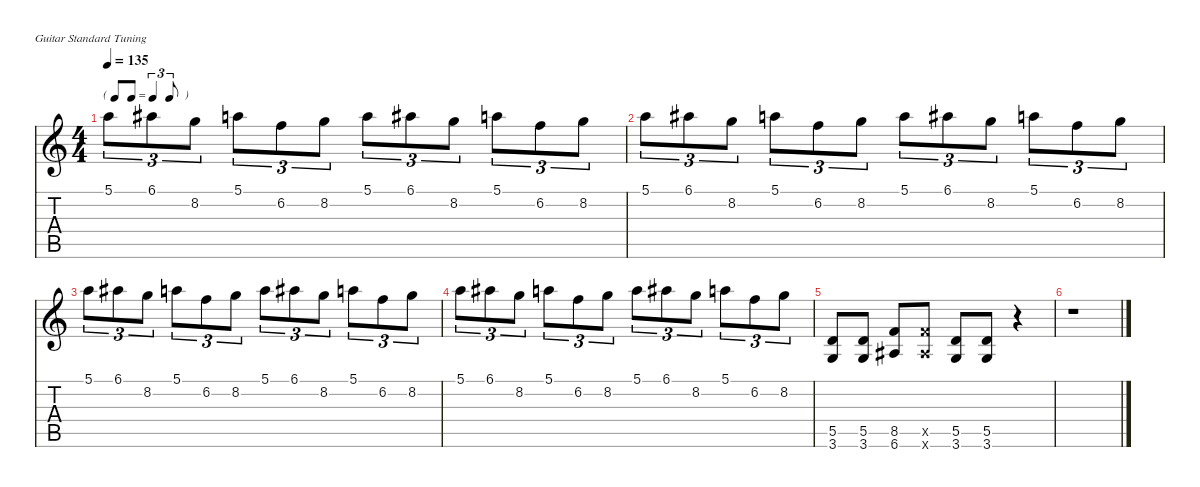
\defaultSystemsLayout 4
\hideDynamics
\bracketExtendMode nobrackets
\singleTrackTrackNamePolicy hidden
\multiTrackTrackNamePolicy hidden
\firstSystemTrackNameMode fullname
\firstSystemTrackNameOrientation horizontal
\otherSystemsTrackNameOrientation horizontal
\track ("Guitar" "E-Gt") {instrument distortionguitar}
\staff {score tabs}
\tuning (E4 B3 G3 D3 A2 E2)
\ts (4 4)
\tf triplet8th
\scale
0.25
\tempo 135
\accidentals auto
\clef g2
\ottava regular
\simile none
\ks c
5.1.8{tu (3 2) dy f beam Down} 6.1{acc #}.8{tu (3 2) beam Down} 8.2.8{tu (3 2) beam Down} 5.1.8{tu (3 2) beam Down} 6.2.8{tu (3 2) beam Down} 8.2.8{tu (3 2) beam Down} 5.1.8{tu (3 2) beam Down} 6.1{acc #}.8{tu (3 2) beam Down} 8.2.8{tu (3 2) beam Down} 5.1.8{tu (3 2) beam Down} 6.2.8{tu (3 2) beam Down} 8.2.8{tu (3 2) beam Down} |
\scale
0.25 5.1.8{tu (3 2) beam Down} 6.1{acc #}.8{tu (3 2) beam Down} 8.2.8{tu (3 2) beam Down} 5.1.8{tu (3 2) beam Down} 6.2.8{tu (3 2) beam Down} 8.2.8{tu (3 2) beam Down} 5.1.8{tu (3 2) beam Down} 6.1{acc #}.8{tu (3 2) beam Down} 8.2.8{tu (3 2) beam Down} 5.1.8{tu (3 2) beam Down} 6.2.8{tu (3 2) beam Down} 8.2.8{tu (3 2) beam Down} |
\scale
0.25 5.1.8{tu (3 2) beam Down} 6.1{acc #}.8{tu (3 2) beam Down} 8.2.8{tu (3 2) beam Down} 5.1.8{tu (3 2) beam Down} 6.2.8{tu (3 2) beam Down} 8.2.8{tu (3 2) beam Down} 5.1.8{tu (3 2) beam Down} 6.1{acc #}.8{tu (3 2) beam Down} 8.2.8{tu (3 2) beam Down} 5.1.8{tu (3 2) beam Down} 6.2.8{tu (3 2) beam Down} 8.2.8{tu (3 2) beam Down} |
\scale
0.25 5.1.8{tu (3 2) beam Down} 6.1{acc #}.8{tu (3 2) beam Down} 8.2.8{tu (3 2) beam Down} 5.1.8{tu (3 2) beam Down} 6.2.8{tu (3 2) beam Down} 8.2.8{tu (3 2) beam Down} 5.1.8{tu (3 2) beam Down} 6.1{acc #}.8{tu (3 2) beam Down} 8.2.8{tu (3 2) beam Down} 5.1.8{tu (3 2) beam Down} 6.2.8{tu (3 2) beam Down} 8.2.8{tu (3 2) beam Down} |
(3.6 5.5).8{instrument distortionguitar beam Up} (5.5 3.6).8{beam Up} (6.6{acc #} 8.5).8{beam Up} (6.6{x acc #} 8.5{x}).8{beam Up} (3.6 5.5).8{beam Up} (3.6 5.5).8{beam Up} r.4{beam Up} |
\scale
0.272727 r.1{beam Down}
